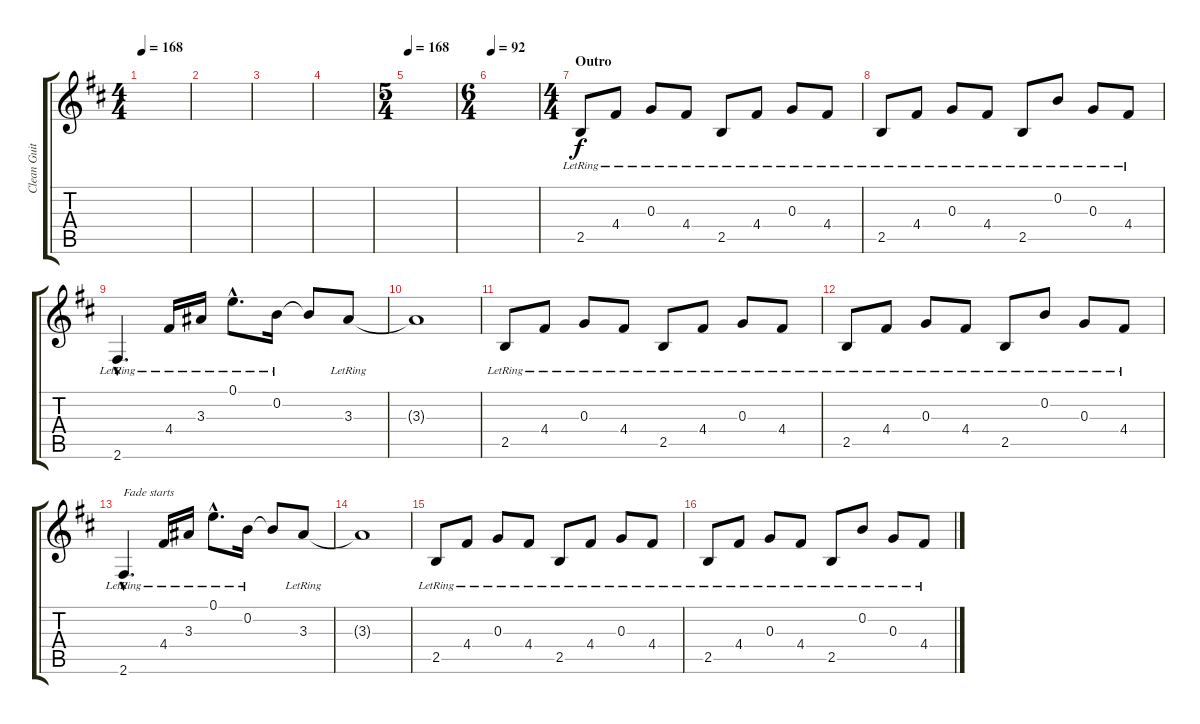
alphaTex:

\track ("Clean Guitar - Criss Oliva" "Clean Guit") {instrument electricguitarclean}
\staff {score tabs}
\tuning (E4 B3 G3 D3 A2 E2) {hide}
\ts (4 4)
\tempo 168
\clef g2
\ks d
|
|
|
|
\ts (5 4)
\tempo 168
|
\ts (6 4)
\tempo 92
|
\ts (4 4)
\section ("" "Outro")
2.5{lr}.8 4.4{lr}.8 0.3{lr}.8 4.4{lr}.8 2.5{lr}.8 4.4{lr}.8 0.3{lr}.8 4.4{lr}.8 |
2.5{lr}.8 4.4{lr}.8 0.3{lr}.8 4.4{lr}.8 2.5{lr}.8 0.2{lr}.8 0.3{lr}.8 4.4{lr}.8 |
2.6{hac lr}.4{d} 4.4{lr}.16 3.3{lr}.16 0.1{hac lr}.8{d} 0.2{lr}.16 0.2{t}.8 3.3{lr}.8 |
3.3{t}.1 |
2.5{lr}.8 4.4{lr}.8 0.3{lr}.8 4.4{lr}.8 2.5{lr}.8 4.4{lr}.8 0.3{lr}.8 4.4{lr}.8 |
2.5{lr}.8 4.4{lr}.8 0.3{lr}.8 4.4{lr}.8 2.5{lr}.8 0.2{lr}.8 0.3{lr}.8 4.4{lr}.8 |
2.6{hac lr}.4{d txt "Fade starts" volume 7} 4.4{lr}.16 3.3{lr}.16 0.1{hac lr}.8{d} 0.2{lr}.16 0.2{t}.8 3.3{lr}.8 |
3.3{t}.1 |
2.5{lr}.8{volume 1} 4.4{lr}.8 0.3{lr}.8 4.4{lr}.8 2.5{lr}.8 4.4{lr}.8 0.3{lr}.8 4.4{lr}.8 |
2.5{lr}.8 4.4{lr}.8 0.3{lr}.8 4.4{lr}.8 2.5{lr}.8 0.2{lr}.8 0.3{lr}.8 4.4{lr}.8
